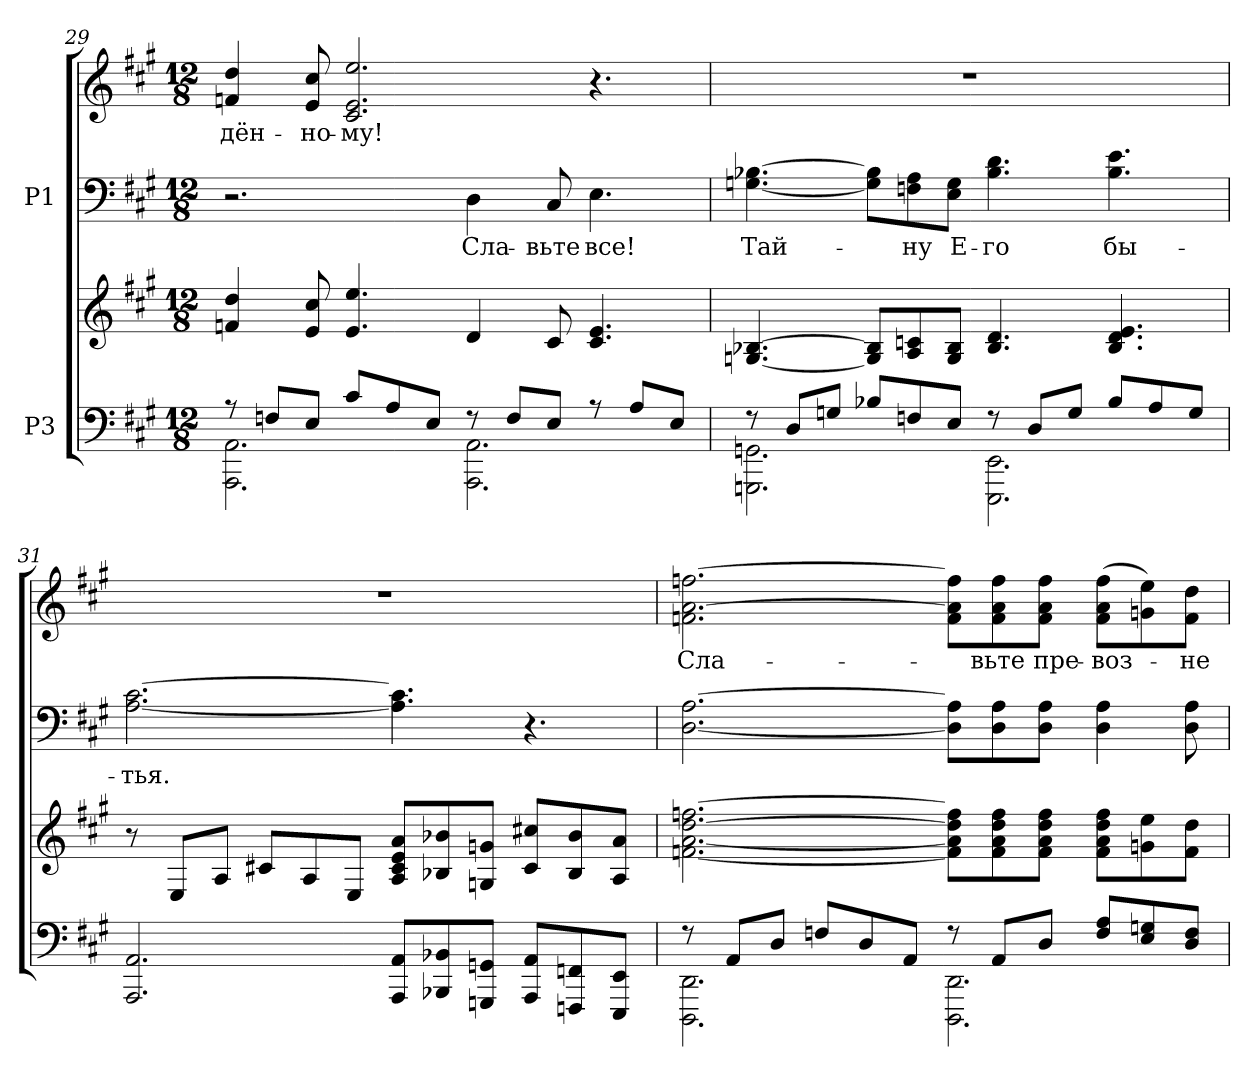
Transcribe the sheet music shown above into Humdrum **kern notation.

**kern	**kern	**kern	**text	**kern	**text
*part2	*part2	*part1	*part1	*part1	*part1
*staff4	*staff3	*staff2	*staff2	*staff1	*staff1
*I"P3	*	*I"P1	*	*	*
*clefF4	*clefG2	*clefF4	*	*clefG2	*
*k[f#c#g#]	*k[f#c#g#]	*k[f#c#g#]	*	*k[f#c#g#]	*
*A:	*A:	*A:	*	*A:	*
*M12/8	*M12/8	*M12/8	*	*M12/8	*
=29	=29	=29	=29	=29	=29
*^	*	*	*	*	*
!	!	!	!	!	!	!LO:LY:b:color=#000000
8r	2.AAAi\ 2.AAi	4fni/ 4ddi	2.r	.	4fni/ 4ddi	-дён-
8Fni/L	.	.	.	.	.	.
!	!	!	!	!	!	!LO:LY:b:color=#000000
8Ei/J	.	8ei/ 8cc#i	.	.	8ei/ 8cc#i	-но-
!	!	!	!	!	!	!LO:LY:b:color=#000000
8c#i/L	.	4.ei/ 4.eei	.	.	2.c#i/ 2.ei 2.eei	-му!
8Ai/	.	.	.	.	.	.
8Ei/J	.	.	.	.	.	.
!	!	!	!	!LO:LY:a:color=#000000	!	!
8r	2.AAAi\ 2.AAi	4di/	4Di\	Сла-	.	.
8Fi/L	.	.	.	.	.	.
!	!	!	!	!LO:LY:a:color=#000000	!	!
8Ei/J	.	8c#i/	8C#i/	-вьте	.	.
!	!	!	!	!LO:LY:a:color=#000000	!	!
8r	.	4.c#i/ 4.ei	4.Ei\	все!	4.r	.
8Ai/L	.	.	.	.	.	.
8Ei/J	.	.	.	.	.	.
!!LO:LB:g=z
=30	=30	=30	=30	=30	=30	=30
!	!	!	!	!LO:LY:a:color=#000000	!LO:N:vis=1	!
8r	2.GGGni\ 2.GGni	[<4.Gni/ [>4.B-Xi	[<4.Gni\ [>4.B-Xi	Тай-	1.r	.
8Di/L	.	.	.	.	.	.
8Gni/J	.	.	.	.	.	.
8B-Xi/L	.	8Gi/] 8B-i]L	8Gi\] 8B-i]L	.	.	.
!	!	!	!	!LO:LY:a:color=#000000	!	!
8Fni/	.	8Ai/ 8cni	8Fni\ 8Ai	-ну	.	.
!	!	!	!	!LO:LY:a:color=#000000	!	!
8Ei/J	.	8Gi/ 8B-iJ	8Ei\ 8GiJ	Е-	.	.
!	!	!	!	!LO:LY:a:color=#000000	!	!
8r	2.EEEi\ 2.EEi	4.B-i/ 4.di	4.B-i\ 4.di	-го	.	.
8Di/L	.	.	.	.	.	.
8Gi/J	.	.	.	.	.	.
!	!	!	!	!LO:LY:a:color=#000000	!	!
8B-i/L	.	4.B-i/ 4.di 4.ei	4.B-i\ 4.ei	бы-	.	.
8Ai/	.	.	.	.	.	.
8Gi/J	.	.	.	.	.	.
*v	*v	*	*	*	*	*
=31	=31	=31	=31	=31	=31
!	!	!	!LO:LY:a:color=#000000	!LO:N:vis=1	!
2.AAAi/ 2.AAi	8r	[<2.Ai\ [>2.c#i	-тья.	1.r	.
.	8Ei/L	.	.	.	.
.	8Ai/J	.	.	.	.
.	8c#Xi/L	.	.	.	.
.	8Ai/	.	.	.	.
.	8Ei/J	.	.	.	.
8AAAi/ 8AAiL	8Ai/ 8c#i 8ei 8aiL	4.Ai\] 4.c#i]	.	.	.
8BBB-Xi/ 8BB-Xi	8B-Xi/ 8b-Xi	.	.	.	.
8GGGni/ 8GGniJ	8Gni/ 8gniJ	.	.	.	.
8AAAi/ 8AAiL	8c#i/ 8cc#XiL	4.r	.	.	.
8FFFni/ 8FFni	8B-i/ 8b-i	.	.	.	.
8EEEi/ 8EEiJ	8Ai/ 8aiJ	.	.	.	.
!!LO:LB:g=z
=32	=32	=32	=32	=32	=32
*^	*	*	*	*	*
!	!	!	!	!	!	!LO:LY:b:color=#000000
8r	2.DDDi\ 2.DDi	[<2.fni\ [<2.ai [>2.ddi [>2.ffni	[<2.Di\ [>2.Ai	.	2.fni\ [<2.ai [>2.ffni	Сла-
8AAi/L	.	.	.	.	.	.
8Di/J	.	.	.	.	.	.
8Fni/L	.	.	.	.	.	.
8Di/	.	.	.	.	.	.
8AAi/J	.	.	.	.	.	.
8r	2.DDDi\ 2.DDi	8fi\] 8ai] 8ddi] 8ffi]L	8Di\] 8Ai]L	.	8fi\ 8ai] 8ffi]L	.
!	!	!	!	!	!	!LO:LY:b:color=#000000
8AAi/L	.	8fi\ 8ai 8ddi 8ffi	8Di\ 8Ai	.	8fi\ 8ai 8ffi	-вьте
!	!	!	!	!	!	!LO:LY:b:color=#000000
8Di/J	.	8fi\ 8ai 8ddi 8ffiJ	8Di\ 8AiJ	.	8fi\ 8ai 8ffiJ	пре-
!	!	!	!	!	!	!LO:LY:b:color=#000000
8Fi/ 8AiL	.	8fi\ 8ai 8ddi 8ffiL	4Di\ 4Ai	.	(8fi\ 8ai 8ffiL	-воз-
8Ei/ 8Gni	.	8gni\ 8eei	.	.	8gni\ 8eei)	.
!	!	!	!	!	!	!LO:LY:b:color=#000000
8Di/ 8FiJ	.	8fi\ 8ddiJ	8Di\ 8Ai	.	8fi\ 8ddiJ	-не-
*v	*v	*	*	*	*	*
=	=	=	=	=	=
*-	*-	*-	*-	*-	*-
